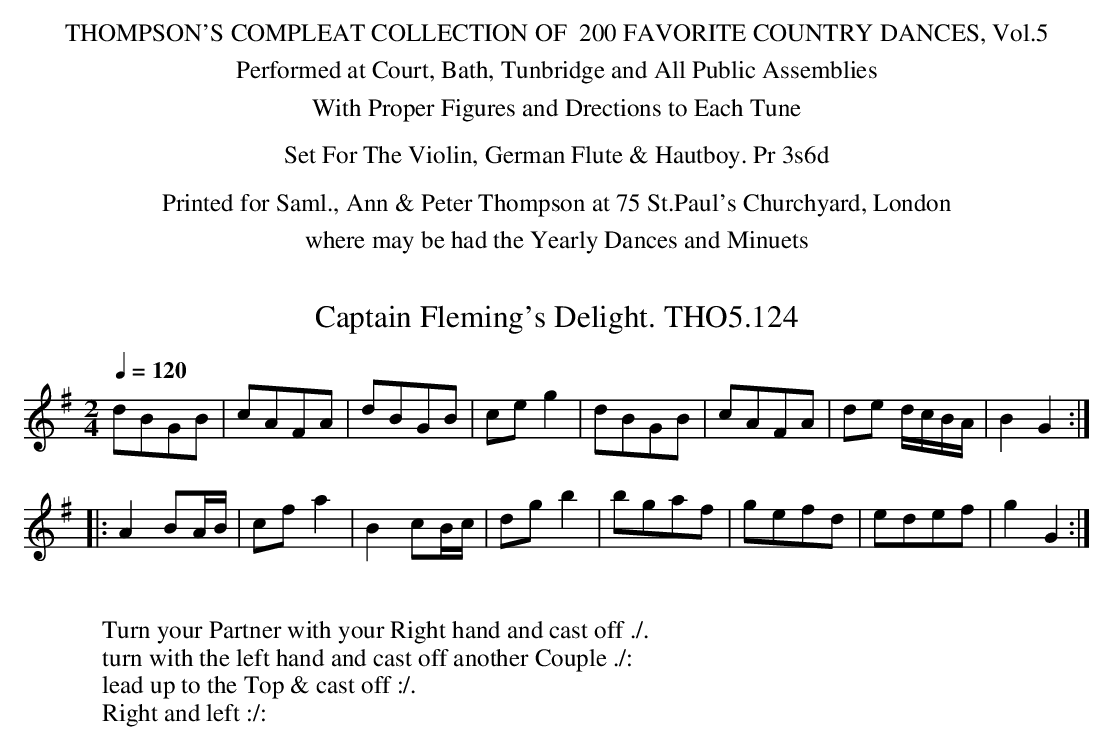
X:1
T:Captain Fleming's Delight. THO5.124
M:2/4
L:1/8
Q:1/4=120
K:G
dBGB|cAFA|dBGB|ce g2|\\
dBGB |cAFA|de d/c/B/A/|B2 G2:|
|:A2 BA/B/|cf a2|B2 cB/c/|dg b2|\\
bgaf|gefd|edef|g2 G2:|
W:
W:Turn your Partner with your Right hand and cast off ./.
W:turn with the left hand and cast off another Couple ./:
W:lead up to the Top & cast off :/.
W:Right and left :/:
